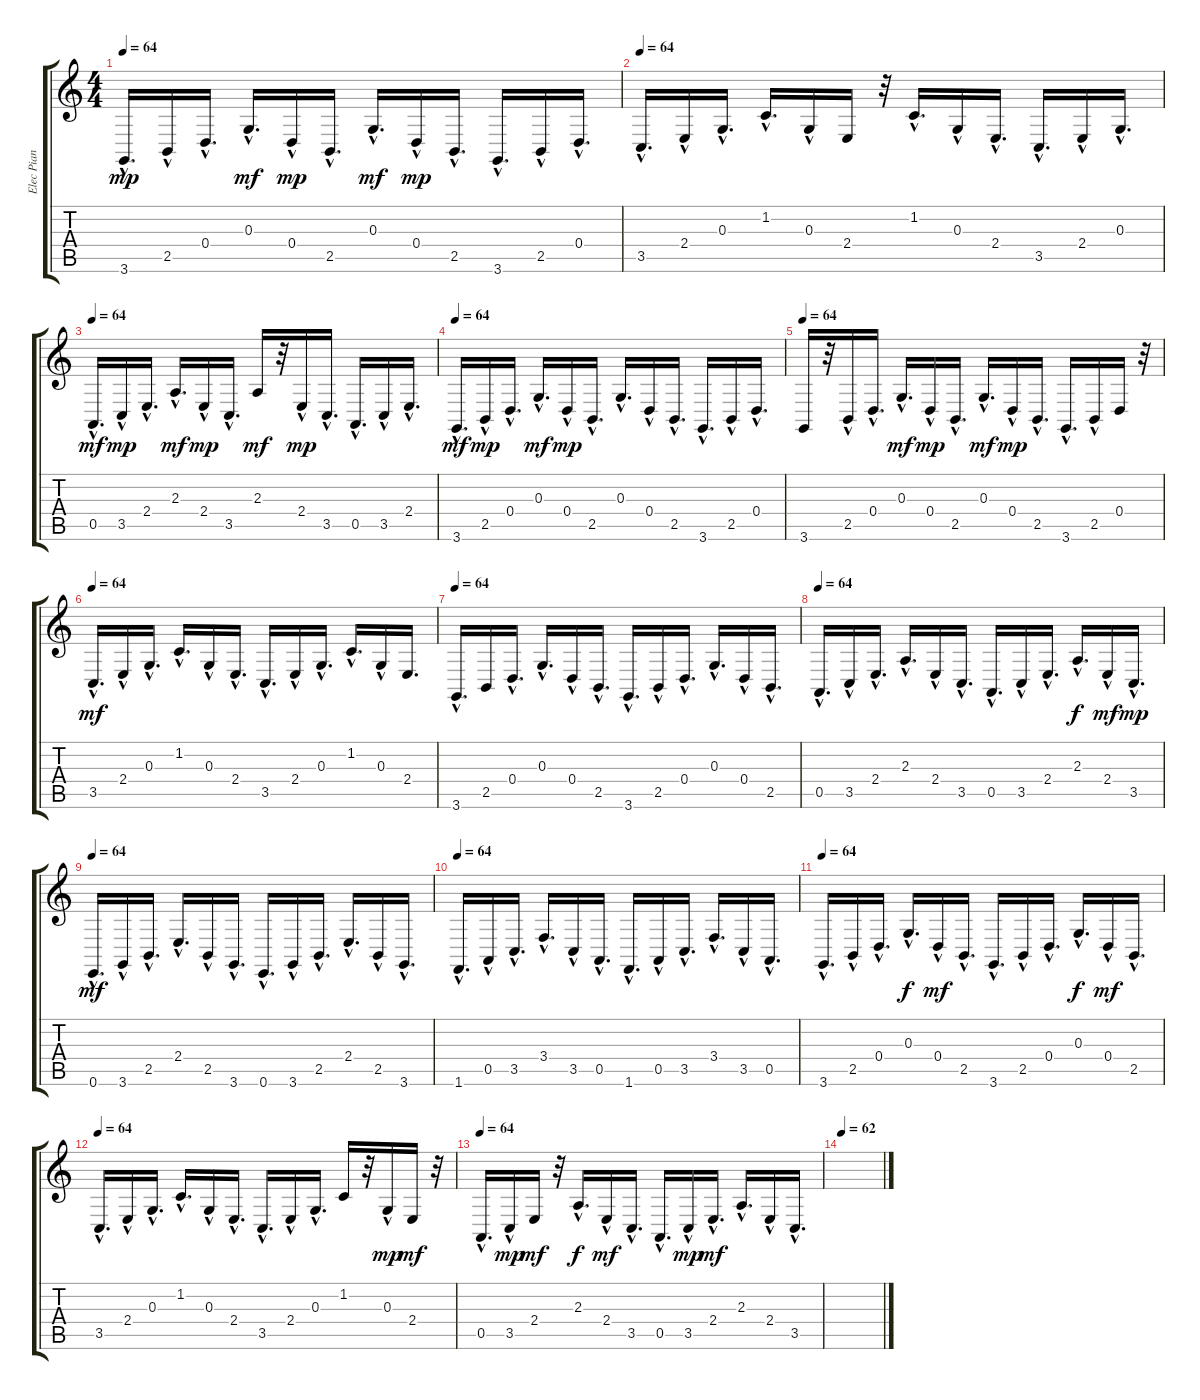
\track ("Elec Pian" "Elec Pian") {instrument electricgrandpiano}
\staff {score tabs}
\tuning (E4 B3 G3 D3 A2 E2) {hide}
\ts (4 4)
\tempo 64
\clef g2
\ks c
3.6{hac}.16{d dy mp} 2.5{hac}.16 0.4{hac}.16{d} 0.3{hac}.16{d dy mf} 0.4{hac}.16{dy mp} 2.5{hac}.16{d} 0.3{hac}.16{d dy mf} 0.4{hac}.16{dy mp} 2.5{hac}.16{d} 3.6{hac}.16{d} 2.5{hac}.16 0.4{hac}.16{d} |
\tempo 64
3.5{hac}.16{d} 2.4{hac}.16 0.3{hac}.16{d} 1.2{hac}.16{d} 0.3{hac}.16 2.4.16 r.32 1.2{hac}.16{d} 0.3{hac}.16 2.4{hac}.16{d} 3.5{hac}.16{d} 2.4{hac}.16 0.3{hac}.16{d} |
\tempo 64
0.5{hac}.16{d dy mf} 3.5{hac}.16{dy mp} 2.4{hac}.16{d} 2.3{hac}.16{d dy mf} 2.4{hac}.16{dy mp} 3.5{hac}.16{d} 2.3.16{dy mf} r.32 2.4{hac}.16{dy mp} 3.5{hac}.16{d} 0.5{hac}.16{d} 3.5{hac}.16 2.4{hac}.16{d} |
\tempo 64
3.6{hac}.16{d dy mf} 2.5{hac}.16{dy mp} 0.4{hac}.16{d} 0.3{hac}.16{d dy mf} 0.4{hac}.16{dy mp} 2.5{hac}.16{d} 0.3{hac}.16{d} 0.4{hac}.16 2.5{hac}.16{d} 3.6{hac}.16{d} 2.5{hac}.16 0.4{hac}.16{d} |
\tempo 64
3.6.16 r.32 2.5{hac}.16 0.4{hac}.16{d} 0.3{hac}.16{d dy mf} 0.4{hac}.16{dy mp} 2.5{hac}.16{d} 0.3{hac}.16{d dy mf} 0.4{hac}.16{dy mp} 2.5{hac}.16{d} 3.6{hac}.16{d} 2.5{hac}.16 0.4.16 r.32 |
\tempo 64
3.5{hac}.16{d dy mf} 2.4{hac}.16 0.3{hac}.16{d} 1.2{hac}.16{d} 0.3{hac}.16 2.4{hac}.16{d} 3.5{hac}.16{d} 2.4{hac}.16 0.3{hac}.16{d} 1.2{hac}.16{d} 0.3{hac}.16 2.4.16{d} |
\tempo 64
3.6{hac}.16{d} 2.5.16 0.4{hac}.16{d} 0.3{hac}.16{d} 0.4{hac}.16 2.5{hac}.16{d} 3.6{hac}.16{d} 2.5{hac}.16 0.4{hac}.16{d} 0.3{hac}.16{d} 0.4{hac}.16 2.5{hac}.16{d} |
\tempo 64
0.5{hac}.16{d} 3.5{hac}.16 2.4{hac}.16{d} 2.3{hac}.16{d} 2.4{hac}.16 3.5{hac}.16{d} 0.5{hac}.16{d} 3.5{hac}.16 2.4{hac}.16{d} 2.3{hac}.16{d dy f} 2.4{hac}.16{dy mf} 3.5{hac}.16{d dy mp} |
\tempo 64
0.6{hac}.16{d dy mf} 3.6{hac}.16 2.5{hac}.16{d} 2.4{hac}.16{d} 2.5{hac}.16 3.6{hac}.16{d} 0.6{hac}.16{d} 3.6{hac}.16 2.5{hac}.16{d} 2.4{hac}.16{d} 2.5{hac}.16 3.6{hac}.16{d} |
\tempo 64
1.6{hac}.16{d} 0.5{hac}.16 3.5{hac}.16{d} 3.4{hac}.16{d} 3.5{hac}.16 0.5{hac}.16{d} 1.6{hac}.16{d} 0.5{hac}.16 3.5{hac}.16{d} 3.4{hac}.16{d} 3.5{hac}.16 0.5{hac}.16{d} |
\tempo 64
3.6{hac}.16{d} 2.5{hac}.16 0.4{hac}.16{d} 0.3{hac}.16{d dy f} 0.4{hac}.16{dy mf} 2.5{hac}.16{d} 3.6{hac}.16{d} 2.5{hac}.16 0.4{hac}.16{d} 0.3{hac}.16{d dy f} 0.4{hac}.16{dy mf} 2.5{hac}.16{d} |
\tempo 64
3.5{hac}.16{d} 2.4{hac}.16 0.3{hac}.16{d} 1.2{hac}.16{d} 0.3{hac}.16 2.4{hac}.16{d} 3.5{hac}.16{d} 2.4{hac}.16 0.3{hac}.16{d} 1.2.16 r.32 0.3{hac}.16{dy mp} 2.4.16{dy mf} r.32 |
\tempo 64
0.5{hac}.16{d} 3.5{hac}.16{dy mp} 2.4.16{dy mf} r.32 2.3{hac}.16{d dy f} 2.4{hac}.16{dy mf} 3.5{hac}.16{d} 0.5{hac}.16{d} 3.5{hac}.16{dy mp} 2.4{hac}.16{d dy mf} 2.3{hac}.16{d} 2.4{hac}.16 3.5{hac}.16{d} |
\tempo 62
